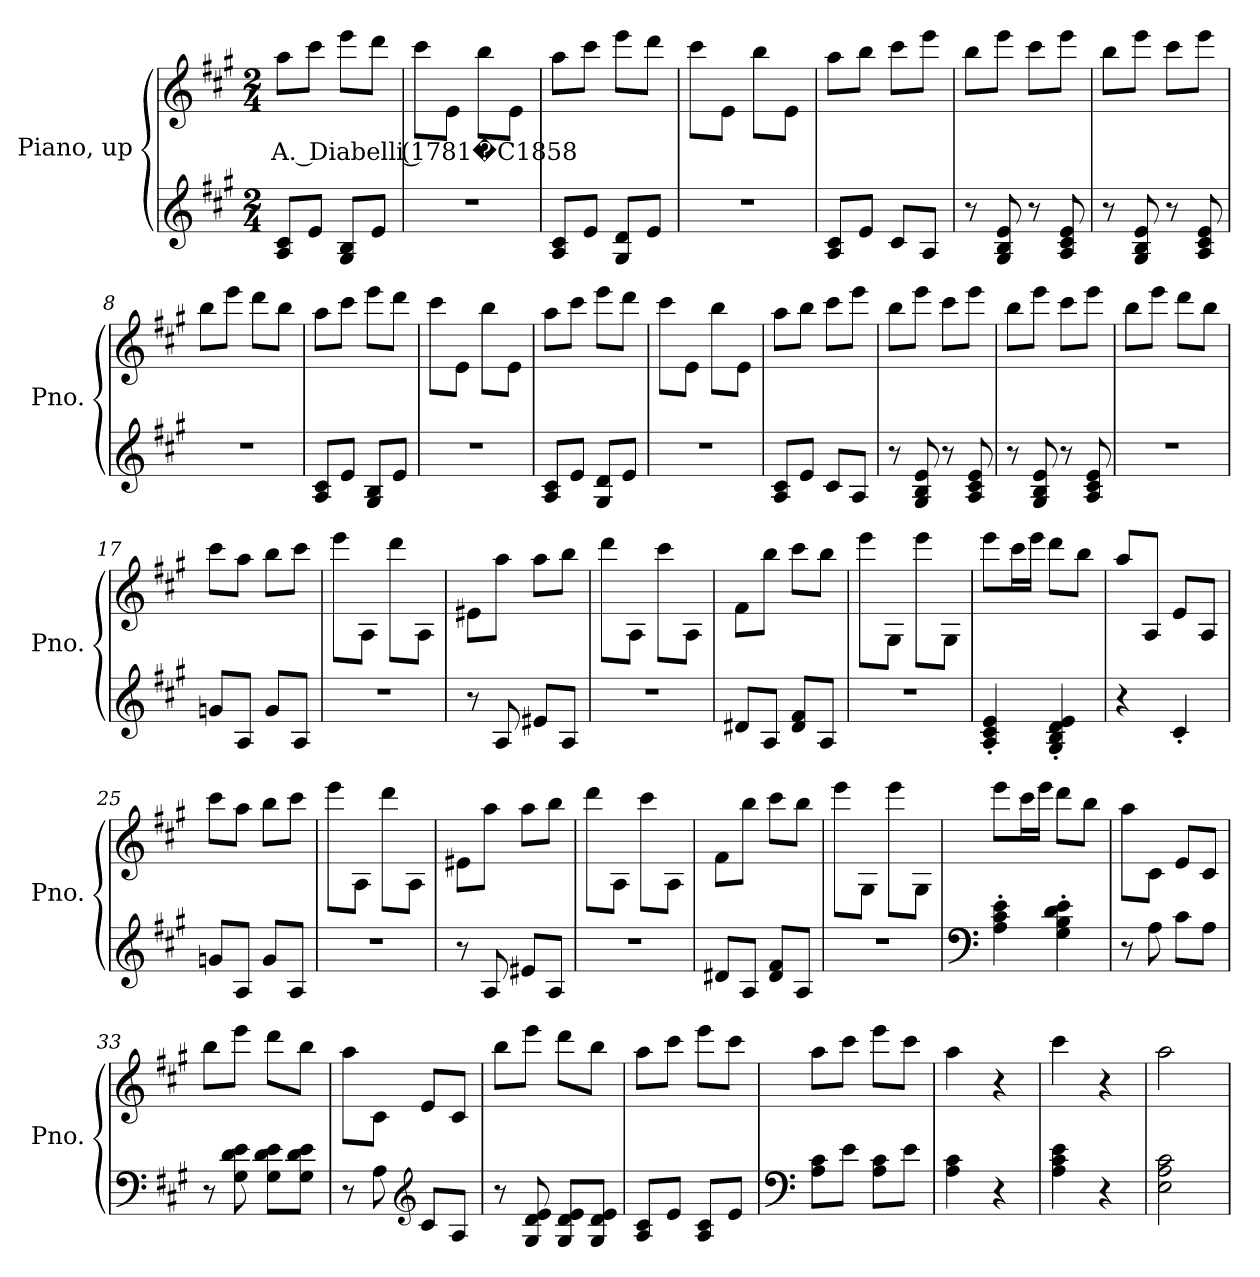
**kern	**kern	**text
*part1	*part1	*part1
*staff2	*staff1	*staff1
*I"Piano, up	*	*
*I'Pno.	*	*
*clefG2	*clefG2	*
*k[f#c#g#]	*k[f#c#g#]	*
*M2/4	*M2/4	*
*MM80	*MM80	*
=1	=1	=1
!	!	!LO:LY:b
8A/ 8c#/L	8aa\L	A. Diabelli (1781�C1858
8e/J	8ccc#\J	.
8G#/ 8B/L	8eee\L	.
8e/J	8ddd\J	.
=2	=2	=2
2r	8ccc#\L	.
.	8e\J	.
.	8bb\L	.
.	8e\J	.
=3	=3	=3
8A/ 8c#/L	8aa\L	.
8e/J	8ccc#\J	.
8G#/ 8d/L	8eee\L	.
8e/J	8ddd\J	.
=4	=4	=4
2r	8ccc#\L	.
.	8e\J	.
.	8bb\L	.
.	8e\J	.
=5	=5	=5
8A/ 8c#/L	8aa\L	.
8e/J	8bb\J	.
8c#/L	8ccc#\L	.
8A/J	8eee\J	.
!!LO:LB:g=z
=6	=6	=6
8r	8bb\L	.
8G#/ 8B/ 8e/	8eee\J	.
8r	8ccc#\L	.
8A/ 8c#/ 8e/	8eee\J	.
=7	=7	=7
8r	8bb\L	.
8G#/ 8B/ 8e/	8eee\J	.
8r	8ccc#\L	.
8A/ 8c#/ 8e/	8eee\J	.
=8	=8	=8
2r	8bb\L	.
.	8eee\J	.
.	8ddd\L	.
.	8bb\J	.
=9	=9	=9
8A/ 8c#/L	8aa\L	.
8e/J	8ccc#\J	.
8G#/ 8B/L	8eee\L	.
8e/J	8ddd\J	.
=10	=10	=10
2r	8ccc#\L	.
.	8e\J	.
.	8bb\L	.
.	8e\J	.
=11	=11	=11
8A/ 8c#/L	8aa\L	.
8e/J	8ccc#\J	.
8G#/ 8d/L	8eee\L	.
8e/J	8ddd\J	.
=12	=12	=12
2r	8ccc#\L	.
.	8e\J	.
.	8bb\L	.
.	8e\J	.
!!LO:LB:g=z
=13	=13	=13
8A/ 8c#/L	8aa\L	.
8e/J	8bb\J	.
8c#/L	8ccc#\L	.
8A/J	8eee\J	.
=14	=14	=14
8r	8bb\L	.
8G#/ 8B/ 8e/	8eee\J	.
8r	8ccc#\L	.
8A/ 8c#/ 8e/	8eee\J	.
=15	=15	=15
8r	8bb\L	.
8G#/ 8B/ 8e/	8eee\J	.
8r	8ccc#\L	.
8A/ 8c#/ 8e/	8eee\J	.
=16	=16	=16
2r	8bb\L	.
.	8eee\J	.
.	8ddd\L	.
.	8bb\J	.
=17	=17	=17
8gn/L	8ccc#\L	.
8A/J	8aa\J	.
8g/L	8bb\L	.
8A/J	8ccc#\J	.
=18	=18	=18
2r	8eee\L	.
.	8A\J	.
.	8ddd\L	.
.	8A\J	.
!!LO:LB:g=z
=19	=19	=19
8r	8e#X\L	.
8A/	8aa\J	.
8e#X/L	8aa\L	.
8A/J	8bb\J	.
=20	=20	=20
2r	8ddd\L	.
.	8A\J	.
.	8ccc#\L	.
.	8A\J	.
=21	=21	=21
8d#X/L	8f#\L	.
8A/J	8bb\J	.
8d#/ 8f#/L	8ccc#\L	.
8A/J	8bb\J	.
=22	=22	=22
2r	8eee\L	.
.	8G#\J	.
.	8eee\L	.
.	8G#\J	.
=23	=23	=23
4A/' 4c#/' 4e/'	8eee\L	.
.	16ccc#\L	.
.	16eee\JJ	.
4G#/' 4B/' 4d/' 4e/'	8ddd\L	.
.	8bb\J	.
=24	=24	=24
4r	8aa/L	.
.	8A/J	.
4c#'/	8e/L	.
.	8A/J	.
=25	=25	=25
8gn/L	8ccc#\L	.
8A/J	8aa\J	.
8g/L	8bb\L	.
8A/J	8ccc#\J	.
!!LO:LB:g=z
=26	=26	=26
2r	8eee\L	.
.	8A\J	.
.	8ddd\L	.
.	8A\J	.
=27	=27	=27
8r	8e#X\L	.
8A/	8aa\J	.
8e#X/L	8aa\L	.
8A/J	8bb\J	.
=28	=28	=28
2r	8ddd\L	.
.	8A\J	.
.	8ccc#\L	.
.	8A\J	.
=29	=29	=29
8d#X/L	8f#\L	.
8A/J	8bb\J	.
8d#/ 8f#/L	8ccc#\L	.
8A/J	8bb\J	.
=30	=30	=30
2r	8eee\L	.
.	8G#\J	.
.	8eee\L	.
.	8G#\J	.
=31	=31	=31
*clefF4	*	*
4A\' 4c#\' 4e\'	8eee\L	.
.	16ccc#\L	.
.	16eee\JJ	.
4G#\' 4B\' 4d\' 4e\'	8ddd\L	.
.	8bb\J	.
=32	=32	=32
8r	8aa\L	.
8A\	8c#\J	.
8c#\L	8e/L	.
8A\J	8c#/J	.
!!LO:LB:g=z
=33	=33	=33
8r	8bb\L	.
8G#\ 8d\ 8e\	8eee\J	.
8G#\ 8d\ 8e\L	8ddd\L	.
8G#\ 8d\ 8e\J	8bb\J	.
=34	=34	=34
8r	8aa\L	.
8A\	8c#\J	.
*clefG2	*	*
8c#/L	8e/L	.
8A/J	8c#/J	.
=35	=35	=35
8r	8bb\L	.
8G#/ 8d/ 8e/	8eee\J	.
8G#/ 8d/ 8e/L	8ddd\L	.
8G#/ 8d/ 8e/J	8bb\J	.
=36	=36	=36
8A/ 8c#/L	8aa\L	.
8e/J	8ccc#\J	.
8A/ 8c#/L	8eee\L	.
8e/J	8ccc#\J	.
=37	=37	=37
*clefF4	*	*
8A\ 8c#\L	8aa\L	.
8e\J	8ccc#\J	.
8A\ 8c#\L	8eee\L	.
8e\J	8ccc#\J	.
=38	=38	=38
4A\ 4c#\	4aa\	.
4r	4r	.
=39	=39	=39
4A\ 4c#\ 4e\	4ccc#\	.
4r	4r	.
!!LO:PB:g=z
=40	=40	=40
2E\ 2A\ 2c#\	2aa\	.
=	=	=
*-	*-	*-
